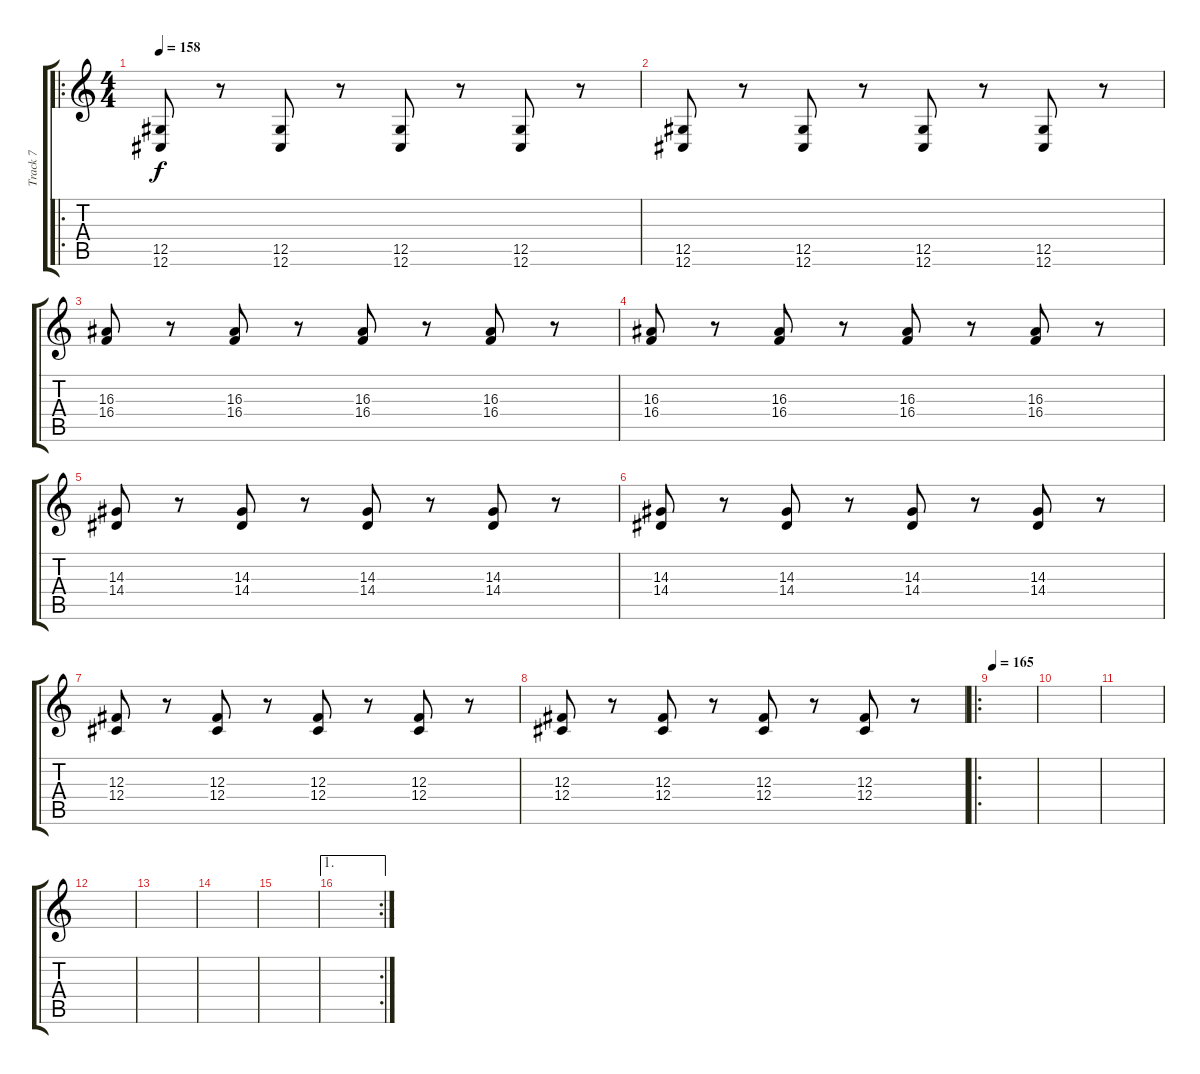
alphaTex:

\track ("Track 7" "Track 7") {instrument violin}
\staff {score tabs}
\tuning (Eb4 Bb3 Gb3 Db3 Ab2 Db2) {hide}
\ro
\ts (4 4)
\tempo 158
\clef g2
\ks c
(12.5 12.6).8{dy f instrument violin} r.8 (12.5 12.6).8 r.8 (12.5 12.6).8 r.8 (12.5 12.6).8 r.8 |
(12.5 12.6).8 r.8 (12.5 12.6).8 r.8 (12.5 12.6).8 r.8 (12.5 12.6).8 r.8 |
(16.3 16.4).8 r.8 (16.3 16.4).8 r.8 (16.3 16.4).8 r.8 (16.3 16.4).8 r.8 |
(16.3 16.4).8 r.8 (16.3 16.4).8 r.8 (16.3 16.4).8 r.8 (16.3 16.4).8 r.8 |
(14.3 14.4).8 r.8 (14.3 14.4).8 r.8 (14.3 14.4).8 r.8 (14.3 14.4).8 r.8 |
(14.3 14.4).8 r.8 (14.3 14.4).8 r.8 (14.3 14.4).8 r.8 (14.3 14.4).8 r.8 |
(12.3 12.4).8 r.8 (12.3 12.4).8 r.8 (12.3 12.4).8 r.8 (12.3 12.4).8 r.8 |
(12.3 12.4).8 r.8 (12.3 12.4).8 r.8 (12.3 12.4).8 r.8 (12.3 12.4).8 r.8 |
\ro
\tempo 165
|
|
|
|
|
|
|
\ae 1
\rc 2
